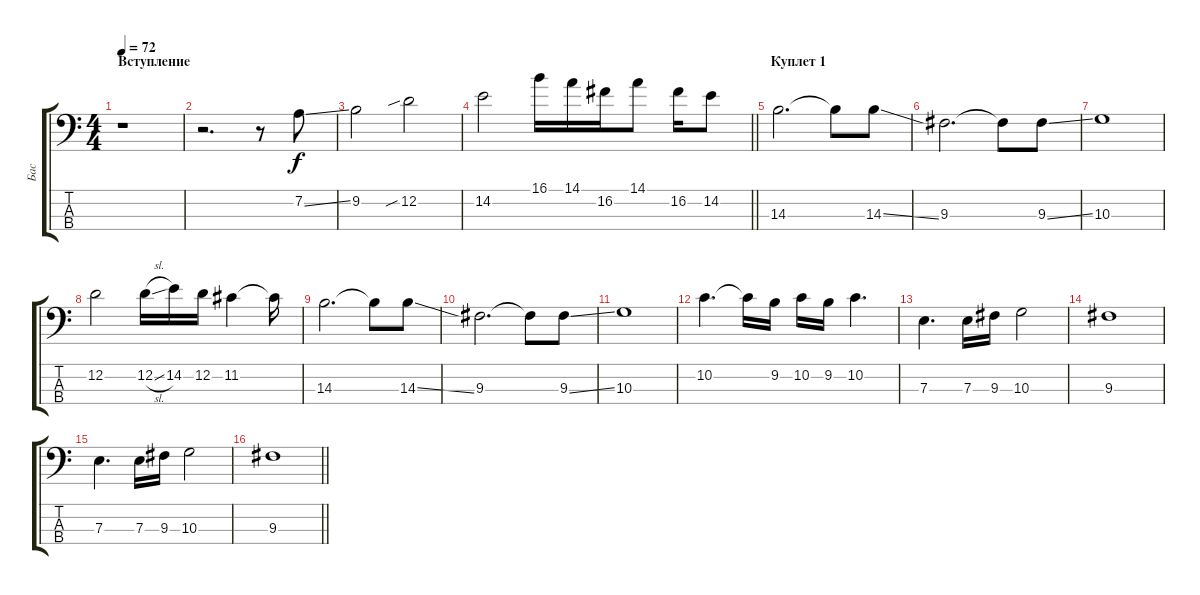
\track ("Бас" "Бас") {instrument electricbassfinger}
\staff {score tabs}
\tuning (G2 D2 A1 E1) {hide}
\ts (4 4)
\section ("" "Вступление")
\tempo 72
\clef f4
\ks c
r.1{dy f instrument electricbassfinger} |
r.2{d} r.8 7.2{ss}.8 |
9.2.2 12.2{sib}.2 |
\barLineRight lightlight
14.2.2 16.1.16 14.1.16 16.2.16 14.1.8 16.2.16 14.2.8 |
\section ("" "Куплет 1")
14.3.2{d} 14.3{t}.8 14.3{ss}.8 |
9.3.2{d} 9.3{t}.8 9.3{ss}.8 |
10.3.1 |
12.2.2 12.2{sl}.16 14.2.16 12.2.16 11.2.4 11.2{t}.16 |
14.3.2{d} 14.3{t}.8 14.3{ss}.8 |
9.3.2{d} 9.3{t}.8 9.3{ss}.8 |
10.3.1 |
10.2.4{d} 10.2{t}.16 9.2.16 10.2.16 9.2.16 10.2.4{d} |
7.3.4{d} 7.3.16 9.3.16 10.3.2 |
9.3.1 |
7.3.4{d} 7.3.16 9.3.16 10.3.2 |
\barLineRight lightlight
9.3.1
